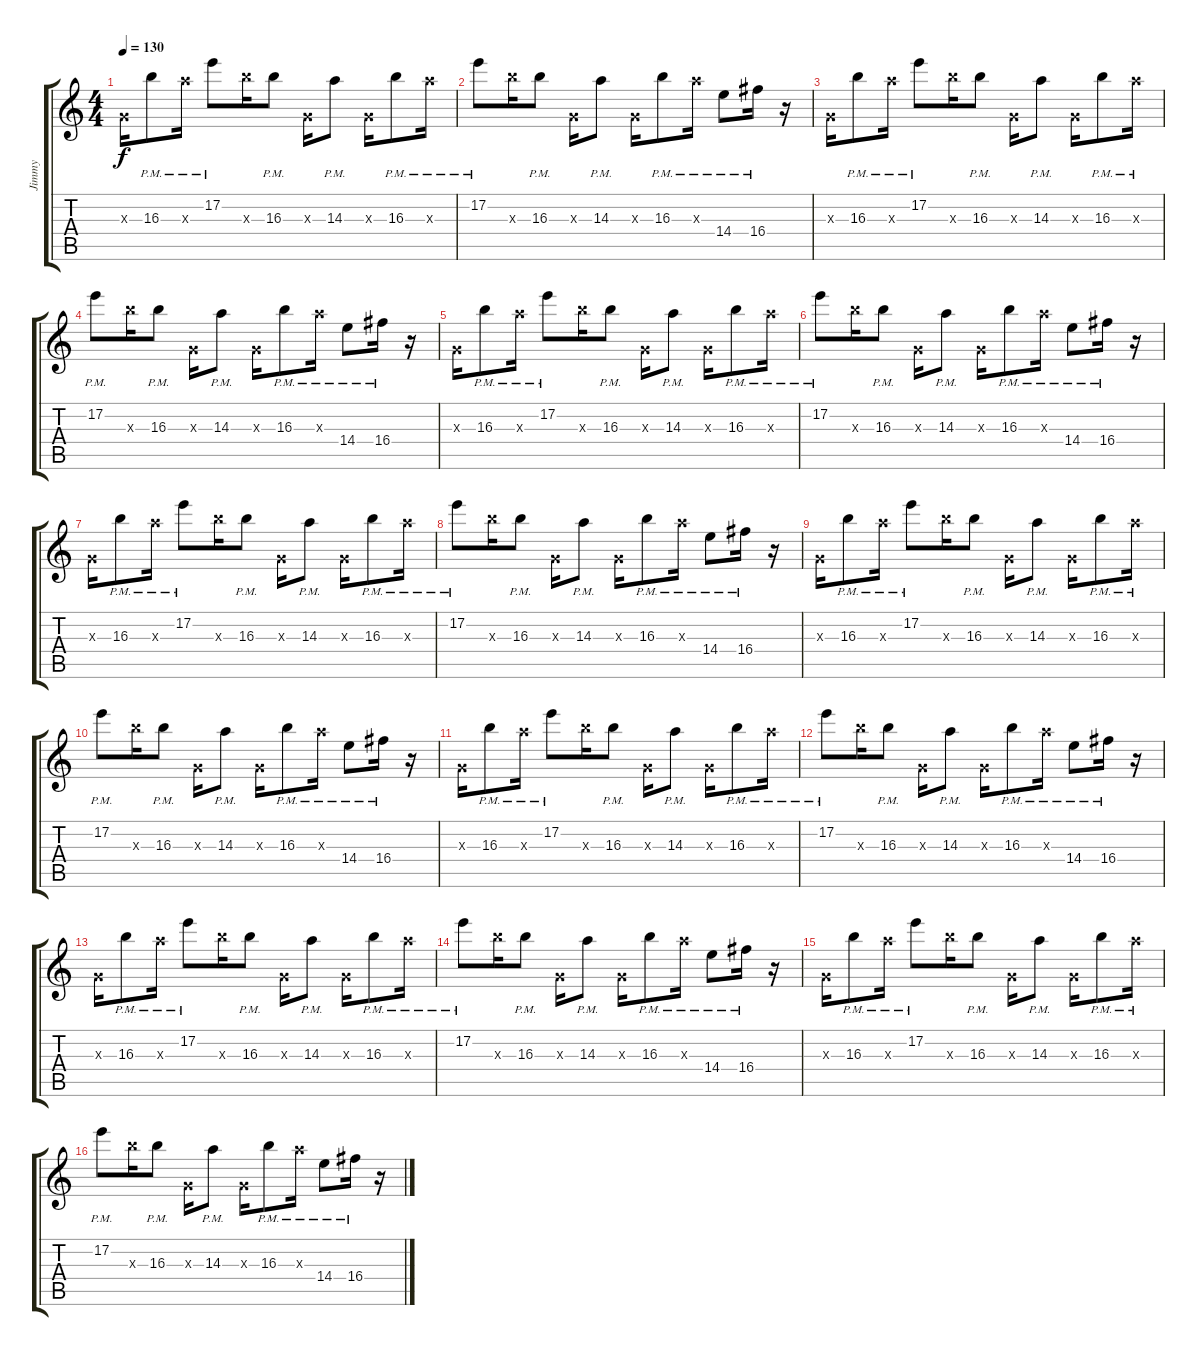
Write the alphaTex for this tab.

\track ("Jimmy" "Jimmy") {instrument electricguitarclean}
\staff {score tabs}
\tuning (E4 B3 G3 D3 A2 E2) {hide}
\ts (4 4)
\tempo 130
\clef g2
\ks c
0.3{x}.16{dy f} 16.3{pm}.8 14.3{pm x}.16 17.2{pm}.8 16.3{x}.16 16.3{pm}.8 0.3{x}.16 14.3{pm}.8 0.3{x}.16 16.3{pm}.8 14.3{pm x}.16 |
17.2{pm}.8 16.3{x}.16 16.3{pm}.8 0.3{x}.16 14.3{pm}.8 0.3{x}.16 16.3{pm}.8 14.3{pm x}.16 14.4{pm}.8 16.4{pm}.16 r.16 |
0.3{x}.16 16.3{pm}.8 14.3{pm x}.16 17.2{pm}.8 16.3{x}.16 16.3{pm}.8 0.3{x}.16 14.3{pm}.8 0.3{x}.16 16.3{pm}.8 14.3{pm x}.16 |
17.2{pm}.8 16.3{x}.16 16.3{pm}.8 0.3{x}.16 14.3{pm}.8 0.3{x}.16 16.3{pm}.8 14.3{pm x}.16 14.4{pm}.8 16.4{pm}.16 r.16 |
0.3{x}.16 16.3{pm}.8 14.3{pm x}.16 17.2{pm}.8 16.3{x}.16 16.3{pm}.8 0.3{x}.16 14.3{pm}.8 0.3{x}.16 16.3{pm}.8 14.3{pm x}.16 |
17.2{pm}.8 16.3{x}.16 16.3{pm}.8 0.3{x}.16 14.3{pm}.8 0.3{x}.16 16.3{pm}.8 14.3{pm x}.16 14.4{pm}.8 16.4{pm}.16 r.16 |
0.3{x}.16 16.3{pm}.8 14.3{pm x}.16 17.2{pm}.8 16.3{x}.16 16.3{pm}.8 0.3{x}.16 14.3{pm}.8 0.3{x}.16 16.3{pm}.8 14.3{pm x}.16 |
17.2{pm}.8 16.3{x}.16 16.3{pm}.8 0.3{x}.16 14.3{pm}.8 0.3{x}.16 16.3{pm}.8 14.3{pm x}.16 14.4{pm}.8 16.4{pm}.16 r.16 |
0.3{x}.16 16.3{pm}.8 14.3{pm x}.16 17.2{pm}.8 16.3{x}.16 16.3{pm}.8 0.3{x}.16 14.3{pm}.8 0.3{x}.16 16.3{pm}.8 14.3{pm x}.16 |
17.2{pm}.8 16.3{x}.16 16.3{pm}.8 0.3{x}.16 14.3{pm}.8 0.3{x}.16 16.3{pm}.8 14.3{pm x}.16 14.4{pm}.8 16.4{pm}.16 r.16 |
0.3{x}.16 16.3{pm}.8 14.3{pm x}.16 17.2{pm}.8 16.3{x}.16 16.3{pm}.8 0.3{x}.16 14.3{pm}.8 0.3{x}.16 16.3{pm}.8 14.3{pm x}.16 |
17.2{pm}.8 16.3{x}.16 16.3{pm}.8 0.3{x}.16 14.3{pm}.8 0.3{x}.16 16.3{pm}.8 14.3{pm x}.16 14.4{pm}.8 16.4{pm}.16 r.16 |
0.3{x}.16 16.3{pm}.8 14.3{pm x}.16 17.2{pm}.8 16.3{x}.16 16.3{pm}.8 0.3{x}.16 14.3{pm}.8 0.3{x}.16 16.3{pm}.8 14.3{pm x}.16 |
17.2{pm}.8 16.3{x}.16 16.3{pm}.8 0.3{x}.16 14.3{pm}.8 0.3{x}.16 16.3{pm}.8 14.3{pm x}.16 14.4{pm}.8 16.4{pm}.16 r.16 |
0.3{x}.16 16.3{pm}.8 14.3{pm x}.16 17.2{pm}.8 16.3{x}.16 16.3{pm}.8 0.3{x}.16 14.3{pm}.8 0.3{x}.16 16.3{pm}.8 14.3{pm x}.16 |
17.2{pm}.8 16.3{x}.16 16.3{pm}.8 0.3{x}.16 14.3{pm}.8 0.3{x}.16 16.3{pm}.8 14.3{pm x}.16 14.4{pm}.8 16.4{pm}.16 r.16
